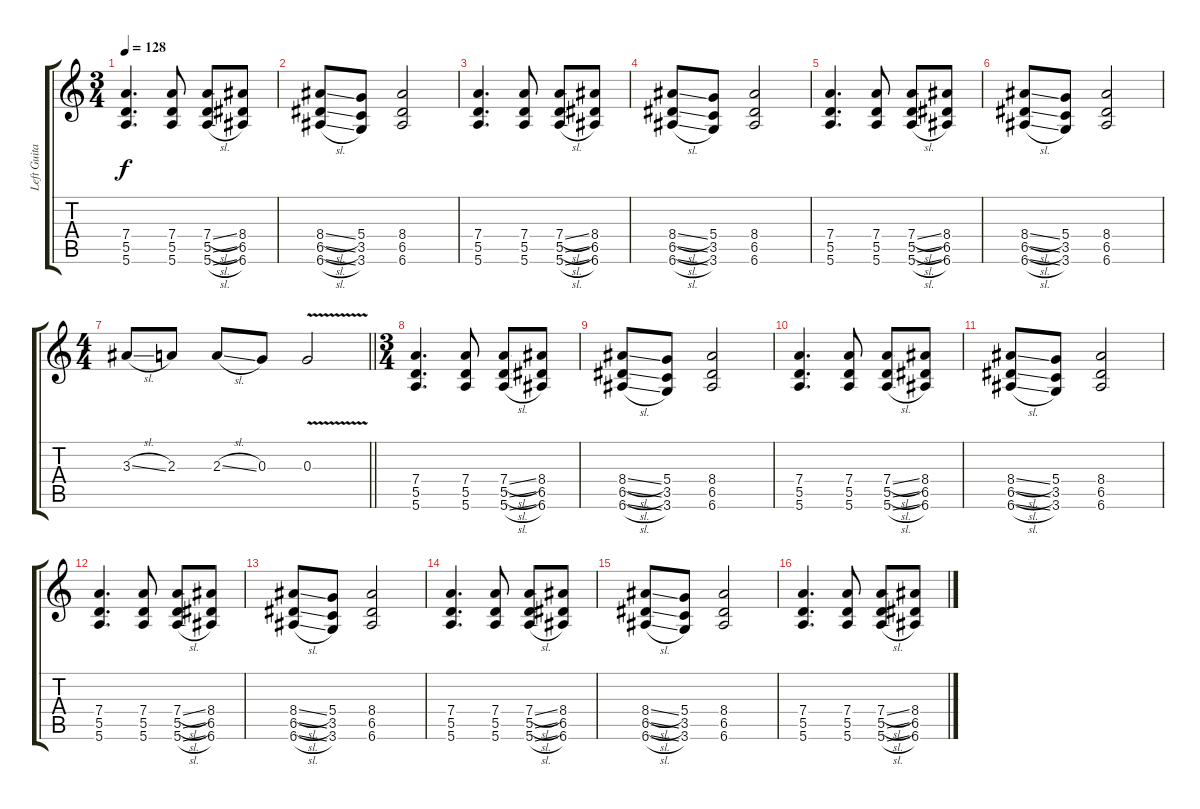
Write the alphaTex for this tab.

\track ("Left Guitar" "Left Guita") {instrument electricguitarjazz}
\staff {score tabs}
\tuning (E4 B3 G3 D3 A2 E2) {hide}
\ts (3 4)
\tempo 128
\clef g2
\ks c
(7.4 5.5 5.6).4{d dy f} (7.4 5.5 5.6).8 (7.4{sl} 5.5{sl} 5.6{sl}).8 (8.4 6.5 6.6).8 |
(8.4{sl} 6.5{sl} 6.6{sl}).8 (5.4 3.5 3.6).8 (8.4 6.5 6.6).2 |
(7.4 5.5 5.6).4{d} (7.4 5.5 5.6).8 (7.4{sl} 5.5{sl} 5.6{sl}).8 (8.4 6.5 6.6).8 |
(8.4{sl} 6.5{sl} 6.6{sl}).8 (5.4 3.5 3.6).8 (8.4 6.5 6.6).2 |
(7.4 5.5 5.6).4{d} (7.4 5.5 5.6).8 (7.4{sl} 5.5{sl} 5.6{sl}).8 (8.4 6.5 6.6).8 |
(8.4{sl} 6.5{sl} 6.6{sl}).8 (5.4 3.5 3.6).8 (8.4 6.5 6.6).2 |
\ts (4 4)
\barLineRight lightlight
3.3{sl}.8 2.3.8 2.3{sl}.8 0.3.8 0.3{v}.2 |
\ts (3 4)
(7.4 5.5 5.6).4{d} (7.4 5.5 5.6).8 (7.4{sl} 5.5{sl} 5.6{sl}).8 (8.4 6.5 6.6).8 |
(8.4{sl} 6.5{sl} 6.6{sl}).8 (5.4 3.5 3.6).8 (8.4 6.5 6.6).2 |
(7.4 5.5 5.6).4{d} (7.4 5.5 5.6).8 (7.4{sl} 5.5{sl} 5.6{sl}).8 (8.4 6.5 6.6).8 |
(8.4{sl} 6.5{sl} 6.6{sl}).8 (5.4 3.5 3.6).8 (8.4 6.5 6.6).2 |
(7.4 5.5 5.6).4{d} (7.4 5.5 5.6).8 (7.4{sl} 5.5{sl} 5.6{sl}).8 (8.4 6.5 6.6).8 |
(8.4{sl} 6.5{sl} 6.6{sl}).8 (5.4 3.5 3.6).8 (8.4 6.5 6.6).2 |
(7.4 5.5 5.6).4{d} (7.4 5.5 5.6).8 (7.4{sl} 5.5{sl} 5.6{sl}).8 (8.4 6.5 6.6).8 |
(8.4{sl} 6.5{sl} 6.6{sl}).8 (5.4 3.5 3.6).8 (8.4 6.5 6.6).2 |
(7.4 5.5 5.6).4{d} (7.4 5.5 5.6).8 (7.4{sl} 5.5{sl} 5.6{sl}).8 (8.4 6.5 6.6).8
